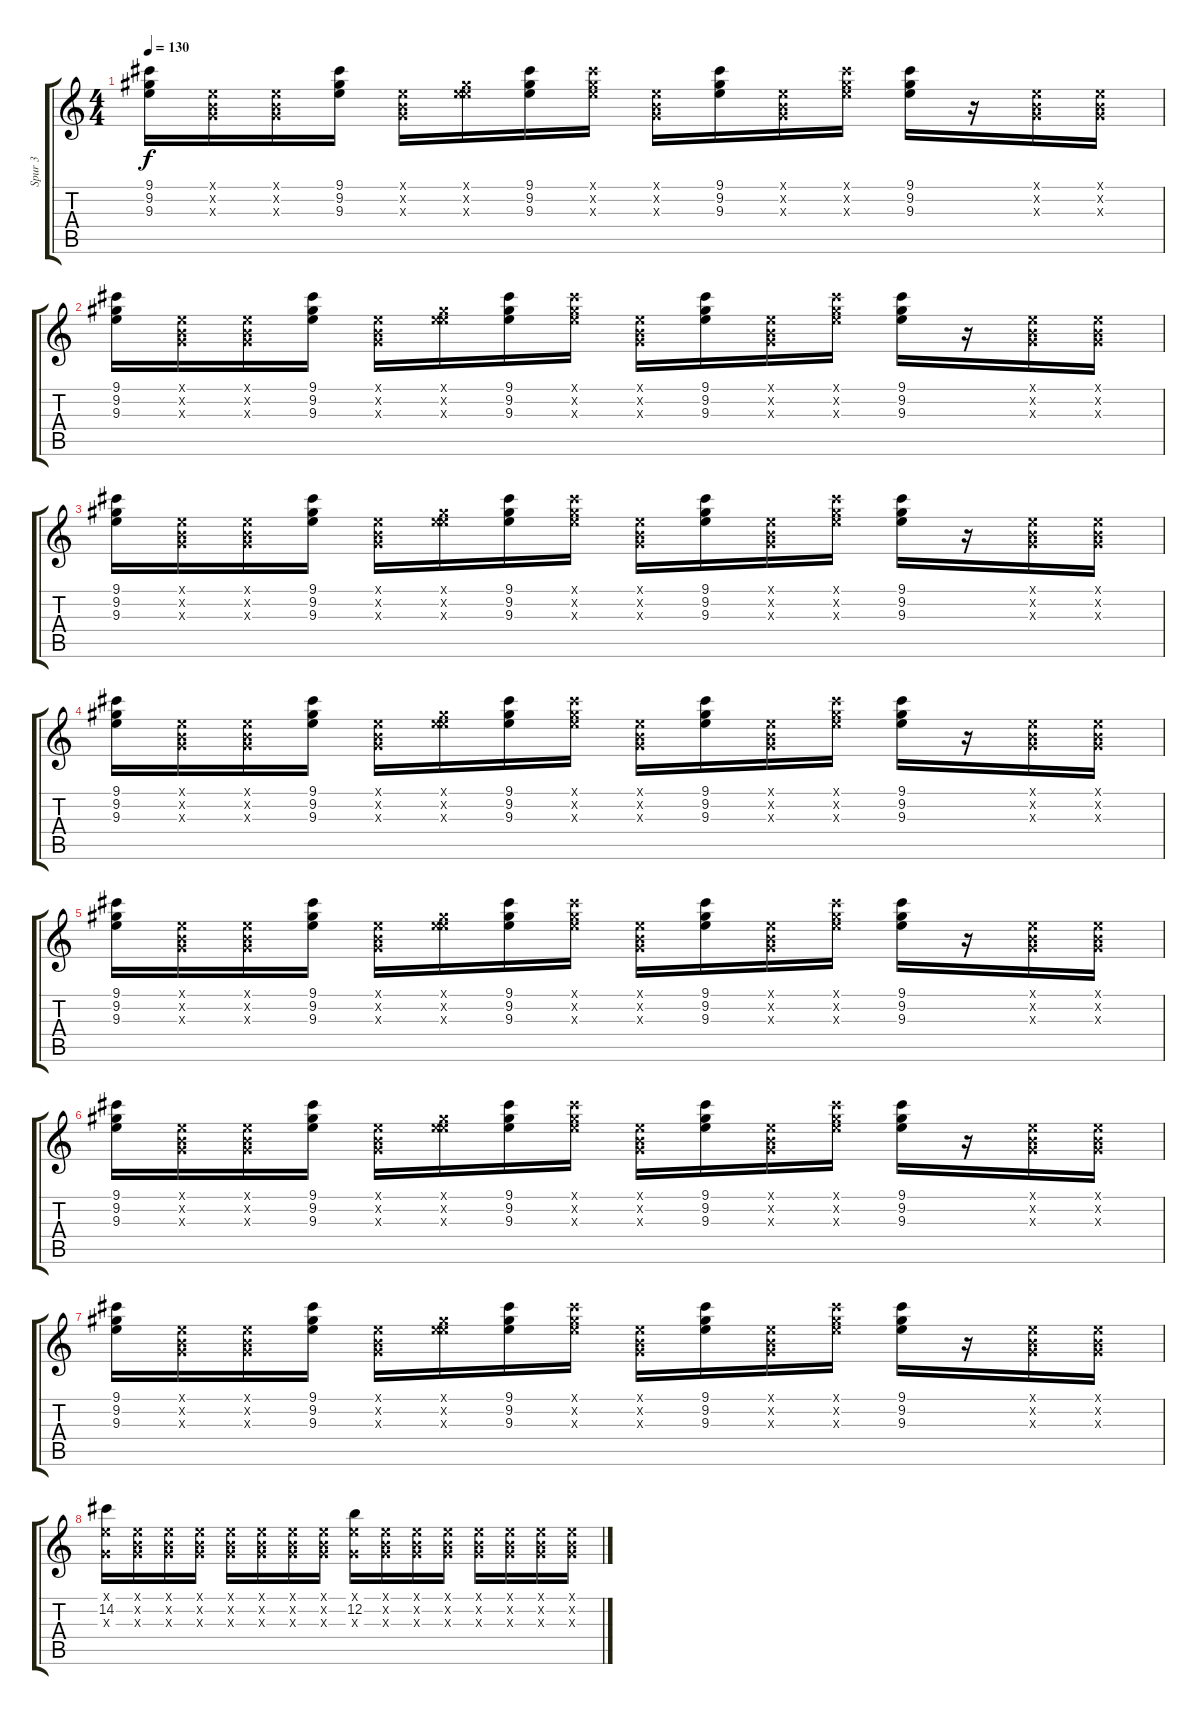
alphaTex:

\track ("Spur 3" "Spur 3") {instrument overdrivenguitar}
\staff {score tabs}
\tuning (E4 B3 G3 D3 A2 E2) {hide}
\ts (4 4)
\tempo 130
\clef g2
\ks c
(9.1 9.2 9.3).16{dy f} (0.1{x} 0.2{x} 0.3{x}).16 (0.1{x} 0.2{x} 0.3{x}).16 (9.1 9.2 9.3).16 (0.1{x} 0.2{x} 0.3{x}).16 (0.1{x} 9.2{x} 9.3{x}).16 (9.1 9.2 9.3).16 (9.1{x} 9.2{x} 9.3{x}).16 (0.1{x} 0.2{x} 0.3{x}).16 (9.1 9.2 9.3).16 (0.1{x} 0.2{x} 0.3{x}).16 (9.1{x} 9.2{x} 9.3{x}).16 (9.1 9.2 9.3).16 r.16 (0.1{x} 0.2{x} 0.3{x}).16 (0.1{x} 0.2{x} 0.3{x}).16 |
(9.1 9.2 9.3).16 (0.1{x} 0.2{x} 0.3{x}).16 (0.1{x} 0.2{x} 0.3{x}).16 (9.1 9.2 9.3).16 (0.1{x} 0.2{x} 0.3{x}).16 (0.1{x} 9.2{x} 9.3{x}).16 (9.1 9.2 9.3).16 (9.1{x} 9.2{x} 9.3{x}).16 (0.1{x} 0.2{x} 0.3{x}).16 (9.1 9.2 9.3).16 (0.1{x} 0.2{x} 0.3{x}).16 (9.1{x} 9.2{x} 9.3{x}).16 (9.1 9.2 9.3).16 r.16 (0.1{x} 0.2{x} 0.3{x}).16 (0.1{x} 0.2{x} 0.3{x}).16 |
(9.1 9.2 9.3).16 (0.1{x} 0.2{x} 0.3{x}).16 (0.1{x} 0.2{x} 0.3{x}).16 (9.1 9.2 9.3).16 (0.1{x} 0.2{x} 0.3{x}).16 (0.1{x} 9.2{x} 9.3{x}).16 (9.1 9.2 9.3).16 (9.1{x} 9.2{x} 9.3{x}).16 (0.1{x} 0.2{x} 0.3{x}).16 (9.1 9.2 9.3).16 (0.1{x} 0.2{x} 0.3{x}).16 (9.1{x} 9.2{x} 9.3{x}).16 (9.1 9.2 9.3).16 r.16 (0.1{x} 0.2{x} 0.3{x}).16 (0.1{x} 0.2{x} 0.3{x}).16 |
(9.1 9.2 9.3).16 (0.1{x} 0.2{x} 0.3{x}).16 (0.1{x} 0.2{x} 0.3{x}).16 (9.1 9.2 9.3).16 (0.1{x} 0.2{x} 0.3{x}).16 (0.1{x} 9.2{x} 9.3{x}).16 (9.1 9.2 9.3).16 (9.1{x} 9.2{x} 9.3{x}).16 (0.1{x} 0.2{x} 0.3{x}).16 (9.1 9.2 9.3).16 (0.1{x} 0.2{x} 0.3{x}).16 (9.1{x} 9.2{x} 9.3{x}).16 (9.1 9.2 9.3).16 r.16 (0.1{x} 0.2{x} 0.3{x}).16 (0.1{x} 0.2{x} 0.3{x}).16 |
(9.1 9.2 9.3).16 (0.1{x} 0.2{x} 0.3{x}).16 (0.1{x} 0.2{x} 0.3{x}).16 (9.1 9.2 9.3).16 (0.1{x} 0.2{x} 0.3{x}).16 (0.1{x} 9.2{x} 9.3{x}).16 (9.1 9.2 9.3).16 (9.1{x} 9.2{x} 9.3{x}).16 (0.1{x} 0.2{x} 0.3{x}).16 (9.1 9.2 9.3).16 (0.1{x} 0.2{x} 0.3{x}).16 (9.1{x} 9.2{x} 9.3{x}).16 (9.1 9.2 9.3).16 r.16 (0.1{x} 0.2{x} 0.3{x}).16 (0.1{x} 0.2{x} 0.3{x}).16 |
(9.1 9.2 9.3).16 (0.1{x} 0.2{x} 0.3{x}).16 (0.1{x} 0.2{x} 0.3{x}).16 (9.1 9.2 9.3).16 (0.1{x} 0.2{x} 0.3{x}).16 (0.1{x} 9.2{x} 9.3{x}).16 (9.1 9.2 9.3).16 (9.1{x} 9.2{x} 9.3{x}).16 (0.1{x} 0.2{x} 0.3{x}).16 (9.1 9.2 9.3).16 (0.1{x} 0.2{x} 0.3{x}).16 (9.1{x} 9.2{x} 9.3{x}).16 (9.1 9.2 9.3).16 r.16 (0.1{x} 0.2{x} 0.3{x}).16 (0.1{x} 0.2{x} 0.3{x}).16 |
(9.1 9.2 9.3).16 (0.1{x} 0.2{x} 0.3{x}).16 (0.1{x} 0.2{x} 0.3{x}).16 (9.1 9.2 9.3).16 (0.1{x} 0.2{x} 0.3{x}).16 (0.1{x} 9.2{x} 9.3{x}).16 (9.1 9.2 9.3).16 (9.1{x} 9.2{x} 9.3{x}).16 (0.1{x} 0.2{x} 0.3{x}).16 (9.1 9.2 9.3).16 (0.1{x} 0.2{x} 0.3{x}).16 (9.1{x} 9.2{x} 9.3{x}).16 (9.1 9.2 9.3).16 r.16 (0.1{x} 0.2{x} 0.3{x}).16 (0.1{x} 0.2{x} 0.3{x}).16 |
(0.1{x} 14.2 0.3{x}).16 (0.1{x} 0.2{x} 0.3{x}).16 (0.1{x} 0.2{x} 0.3{x}).16 (0.1{x} 0.2{x} 0.3{x}).16 (0.1{x} 0.2{x} 0.3{x}).16 (0.1{x} 0.2{x} 0.3{x}).16 (0.1{x} 0.2{x} 0.3{x}).16 (0.1{x} 0.2{x} 0.3{x}).16 (0.1{x} 12.2 0.3{x}).16 (0.1{x} 0.2{x} 0.3{x}).16 (0.1{x} 0.2{x} 0.3{x}).16 (0.1{x} 0.2{x} 0.3{x}).16 (0.1{x} 0.2{x} 0.3{x}).16 (0.1{x} 0.2{x} 0.3{x}).16 (0.1{x} 0.2{x} 0.3{x}).16 (0.1{x} 0.2{x} 0.3{x}).16
